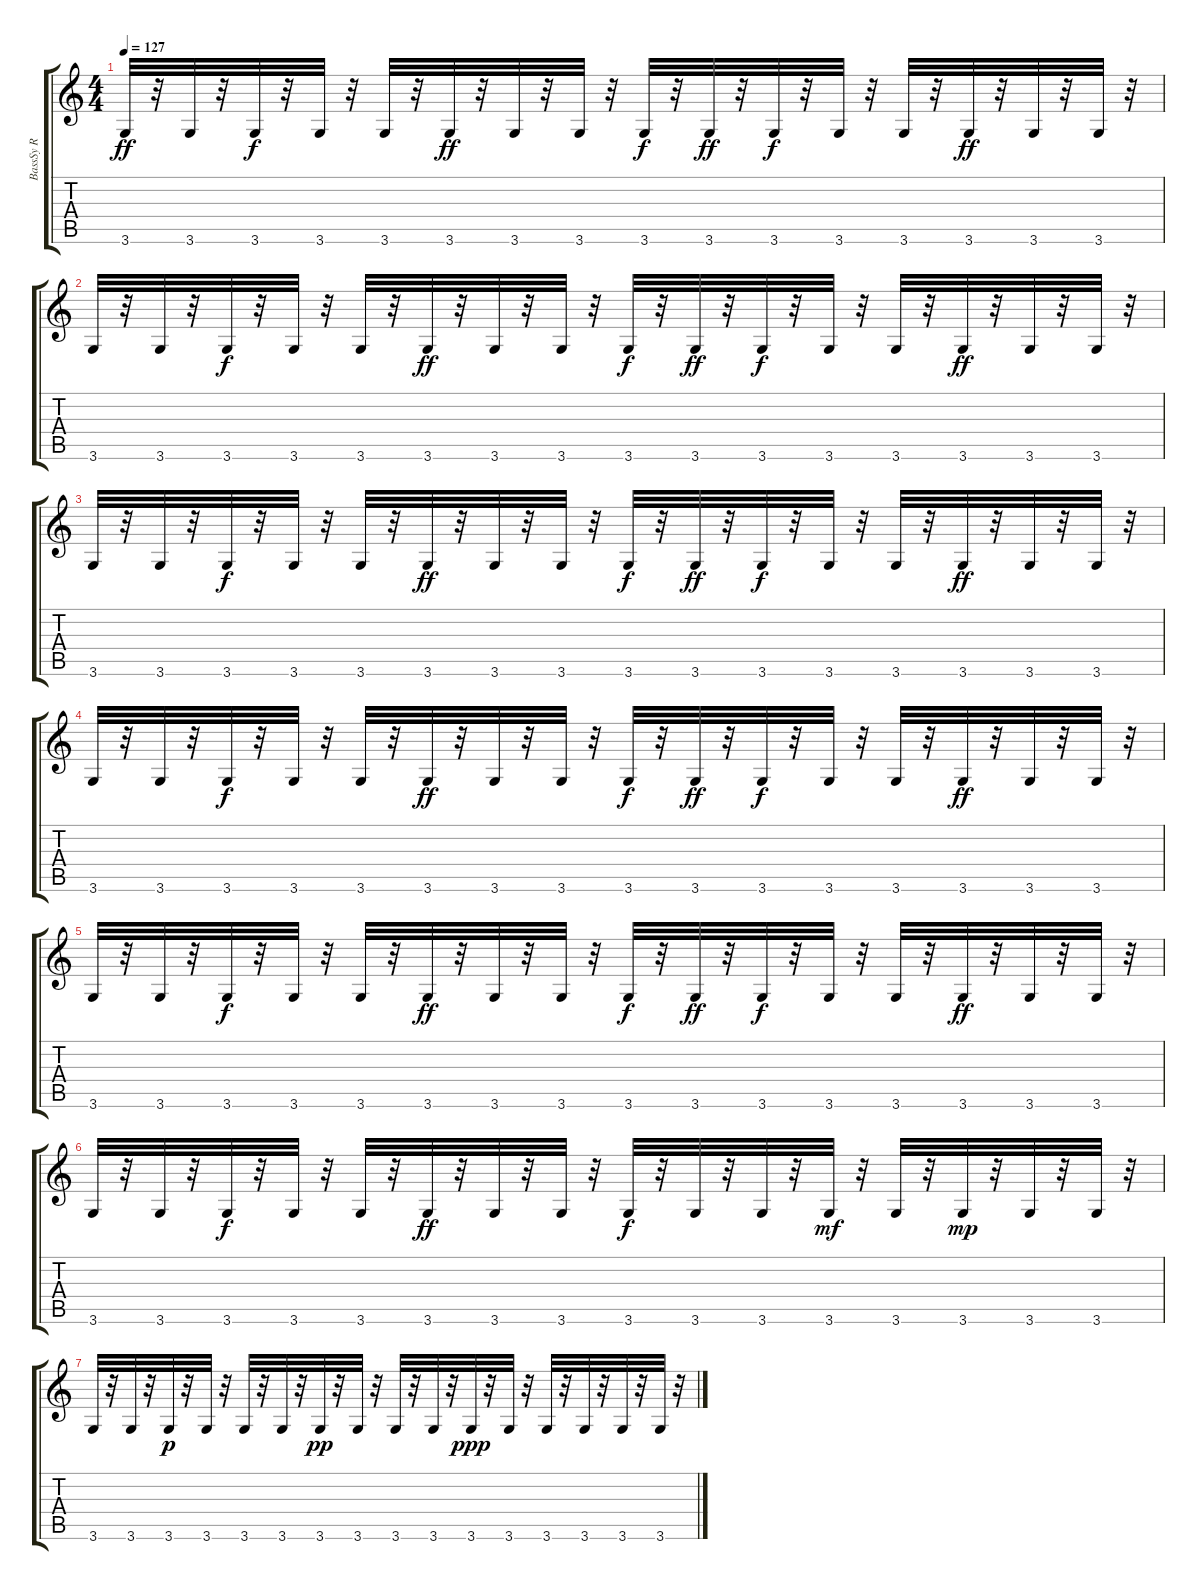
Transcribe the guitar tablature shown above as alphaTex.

\track ("BassSy R" "BassSy R") {instrument synthbass2}
\staff {score tabs}
\tuning (E4 B3 G3 D3 A2 E2) {hide}
\ts (4 4)
\tempo 127
\clef g2
\ks c
3.6.32{dy ff} r.32 3.6.32 r.32 3.6.32{dy f} r.32 3.6.32 r.32 3.6.32 r.32 3.6.32{dy ff} r.32 3.6.32 r.32 3.6.32 r.32 3.6.32{dy f} r.32 3.6.32{dy ff} r.32 3.6.32{dy f} r.32 3.6.32 r.32 3.6.32 r.32 3.6.32{dy ff} r.32 3.6.32 r.32 3.6.32 r.32 |
3.6.32 r.32 3.6.32 r.32 3.6.32{dy f} r.32 3.6.32 r.32 3.6.32 r.32 3.6.32{dy ff} r.32 3.6.32 r.32 3.6.32 r.32 3.6.32{dy f} r.32 3.6.32{dy ff} r.32 3.6.32{dy f} r.32 3.6.32 r.32 3.6.32 r.32 3.6.32{dy ff} r.32 3.6.32 r.32 3.6.32 r.32 |
3.6.32 r.32 3.6.32 r.32 3.6.32{dy f} r.32 3.6.32 r.32 3.6.32 r.32 3.6.32{dy ff} r.32 3.6.32 r.32 3.6.32 r.32 3.6.32{dy f} r.32 3.6.32{dy ff} r.32 3.6.32{dy f} r.32 3.6.32 r.32 3.6.32 r.32 3.6.32{dy ff} r.32 3.6.32 r.32 3.6.32 r.32 |
3.6.32 r.32 3.6.32 r.32 3.6.32{dy f} r.32 3.6.32 r.32 3.6.32 r.32 3.6.32{dy ff} r.32 3.6.32 r.32 3.6.32 r.32 3.6.32{dy f} r.32 3.6.32{dy ff} r.32 3.6.32{dy f} r.32 3.6.32 r.32 3.6.32 r.32 3.6.32{dy ff} r.32 3.6.32 r.32 3.6.32 r.32 |
3.6.32 r.32 3.6.32 r.32 3.6.32{dy f} r.32 3.6.32 r.32 3.6.32 r.32 3.6.32{dy ff} r.32 3.6.32 r.32 3.6.32 r.32 3.6.32{dy f} r.32 3.6.32{dy ff} r.32 3.6.32{dy f} r.32 3.6.32 r.32 3.6.32 r.32 3.6.32{dy ff} r.32 3.6.32 r.32 3.6.32 r.32 |
3.6.32 r.32 3.6.32 r.32 3.6.32{dy f} r.32 3.6.32 r.32 3.6.32 r.32 3.6.32{dy ff} r.32 3.6.32 r.32 3.6.32 r.32 3.6.32{dy f} r.32 3.6.32 r.32 3.6.32 r.32 3.6.32{dy mf} r.32 3.6.32 r.32 3.6.32{dy mp} r.32 3.6.32 r.32 3.6.32 r.32 |
3.6.32 r.32 3.6.32 r.32 3.6.32{dy p} r.32 3.6.32 r.32 3.6.32 r.32 3.6.32 r.32 3.6.32{dy pp} r.32 3.6.32 r.32 3.6.32 r.32 3.6.32 r.32 3.6.32{dy ppp} r.32 3.6.32 r.32 3.6.32 r.32 3.6.32 r.32 3.6.32 r.32 3.6.32 r.32
